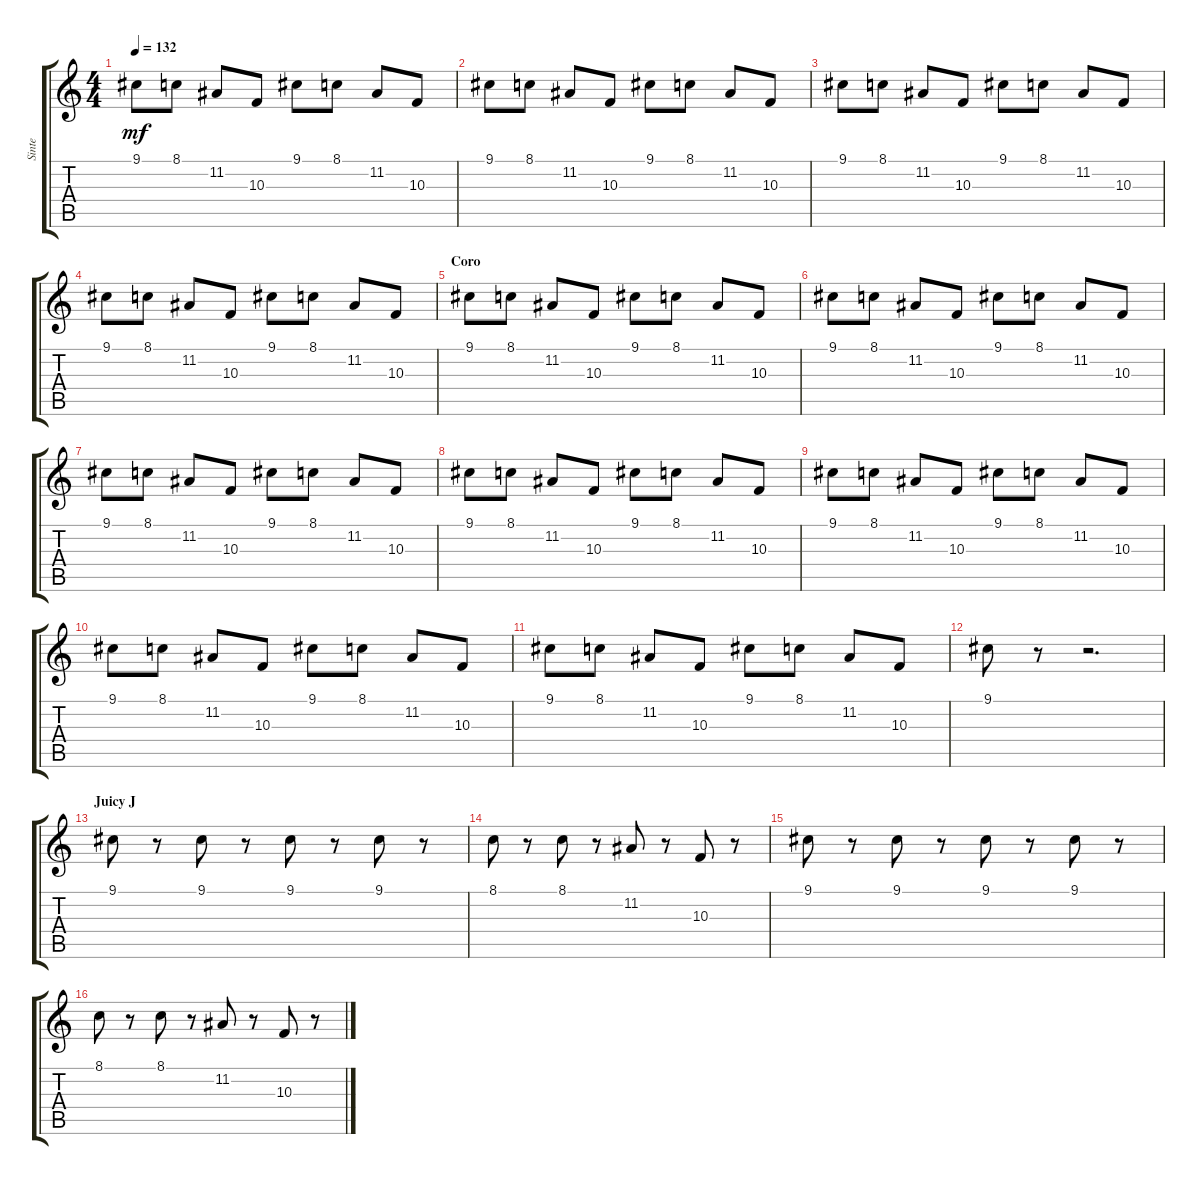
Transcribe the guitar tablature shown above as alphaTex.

\track ("Sinte" "Sinte") {instrument lead2sawtooth}
\staff {score tabs}
\tuning (E4 B3 G3 D3 A2 E2) {hide}
\ts (4 4)
\tempo 132
\clef g2
\ks c
9.1.8{dy mf} 8.1.8 11.2.8 10.3.8 9.1.8 8.1.8 11.2.8 10.3.8 |
9.1.8 8.1.8 11.2.8 10.3.8 9.1.8 8.1.8 11.2.8 10.3.8 |
9.1.8 8.1.8 11.2.8 10.3.8 9.1.8 8.1.8 11.2.8 10.3.8 |
9.1.8 8.1.8 11.2.8 10.3.8 9.1.8 8.1.8 11.2.8 10.3.8 |
\section ("" "Coro")
9.1.8 8.1.8 11.2.8 10.3.8 9.1.8 8.1.8 11.2.8 10.3.8 |
9.1.8 8.1.8 11.2.8 10.3.8 9.1.8 8.1.8 11.2.8 10.3.8 |
9.1.8 8.1.8 11.2.8 10.3.8 9.1.8 8.1.8 11.2.8 10.3.8 |
9.1.8 8.1.8 11.2.8 10.3.8 9.1.8 8.1.8 11.2.8 10.3.8 |
9.1.8 8.1.8 11.2.8 10.3.8 9.1.8 8.1.8 11.2.8 10.3.8 |
9.1.8 8.1.8 11.2.8 10.3.8 9.1.8 8.1.8 11.2.8 10.3.8 |
9.1.8 8.1.8 11.2.8 10.3.8 9.1.8 8.1.8 11.2.8 10.3.8 |
9.1.8 r.8 r.2{d} |
\section ("" "Juicy J")
9.1.8 r.8 9.1.8 r.8 9.1.8 r.8 9.1.8 r.8 |
8.1.8 r.8 8.1.8 r.8 11.2.8 r.8 10.3.8 r.8 |
9.1.8 r.8 9.1.8 r.8 9.1.8 r.8 9.1.8 r.8 |
8.1.8 r.8 8.1.8 r.8 11.2.8 r.8 10.3.8 r.8
